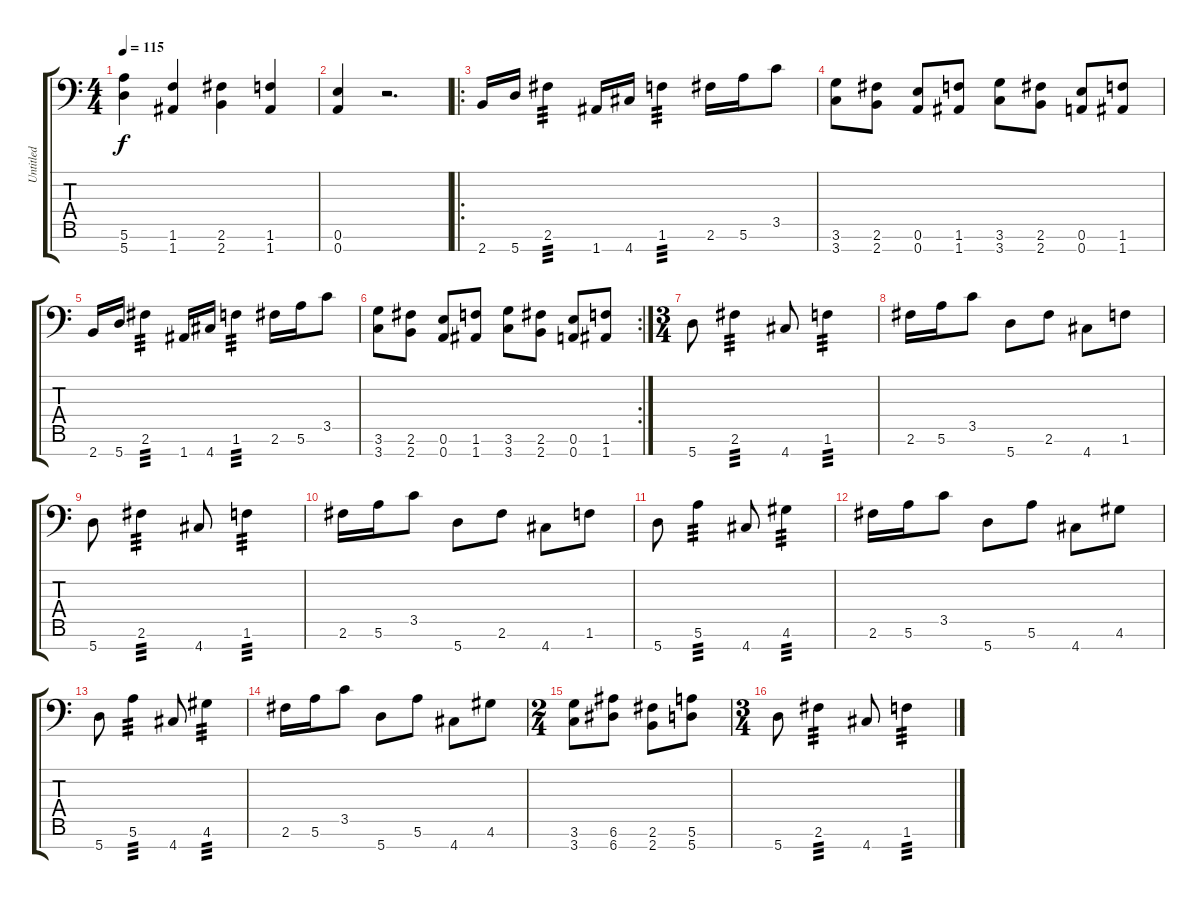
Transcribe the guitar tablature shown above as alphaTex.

\track ("Untitled" "Untitled") {instrument distortionguitar}
\staff {score tabs}
\tuning (E4 B3 G3 D3 A2 E2 A1) {hide}
\ts (4 4)
\tempo 115
\clef f4
\ks c
(5.6 5.7).4{dy f} (1.6 1.7).4 (2.6 2.7).4 (1.6 1.7).4 |
(0.6 0.7).4 r.2{d} |
\ro
2.7.16 5.7.16 2.6.4{tp 3} 1.7.16 4.7.16 1.6.4{tp 3} 2.6.16 5.6.16 3.5.8 |
(3.6 3.7).8 (2.6 2.7).8 (0.6 0.7).8 (1.6 1.7).8 (3.6 3.7).8 (2.6 2.7).8 (0.6 0.7).8 (1.6 1.7).8 |
2.7.16 5.7.16 2.6.4{tp 3} 1.7.16 4.7.16 1.6.4{tp 3} 2.6.16 5.6.16 3.5.8 |
\rc 2
(3.6 3.7).8 (2.6 2.7).8 (0.6 0.7).8 (1.6 1.7).8 (3.6 3.7).8 (2.6 2.7).8 (0.6 0.7).8 (1.6 1.7).8 |
\ts (3 4)
5.7.8 2.6.4{tp 3} 4.7.8 1.6.4{tp 3} |
2.6.16 5.6.16 3.5.8 5.7.8 2.6.8 4.7.8 1.6.8 |
5.7.8 2.6.4{tp 3} 4.7.8 1.6.4{tp 3} |
2.6.16 5.6.16 3.5.8 5.7.8 2.6.8 4.7.8 1.6.8 |
5.7.8 5.6.4{tp 3} 4.7.8 4.6.4{tp 3} |
2.6.16 5.6.16 3.5.8 5.7.8 5.6.8 4.7.8 4.6.8 |
5.7.8 5.6.4{tp 3} 4.7.8 4.6.4{tp 3} |
2.6.16 5.6.16 3.5.8 5.7.8 5.6.8 4.7.8 4.6.8 |
\ts (2 4)
(3.6 3.7).8 (6.6 6.7).8 (2.6 2.7).8 (5.6 5.7).8 |
\ts (3 4)
5.7.8 2.6.4{tp 3} 4.7.8 1.6.4{tp 3}
